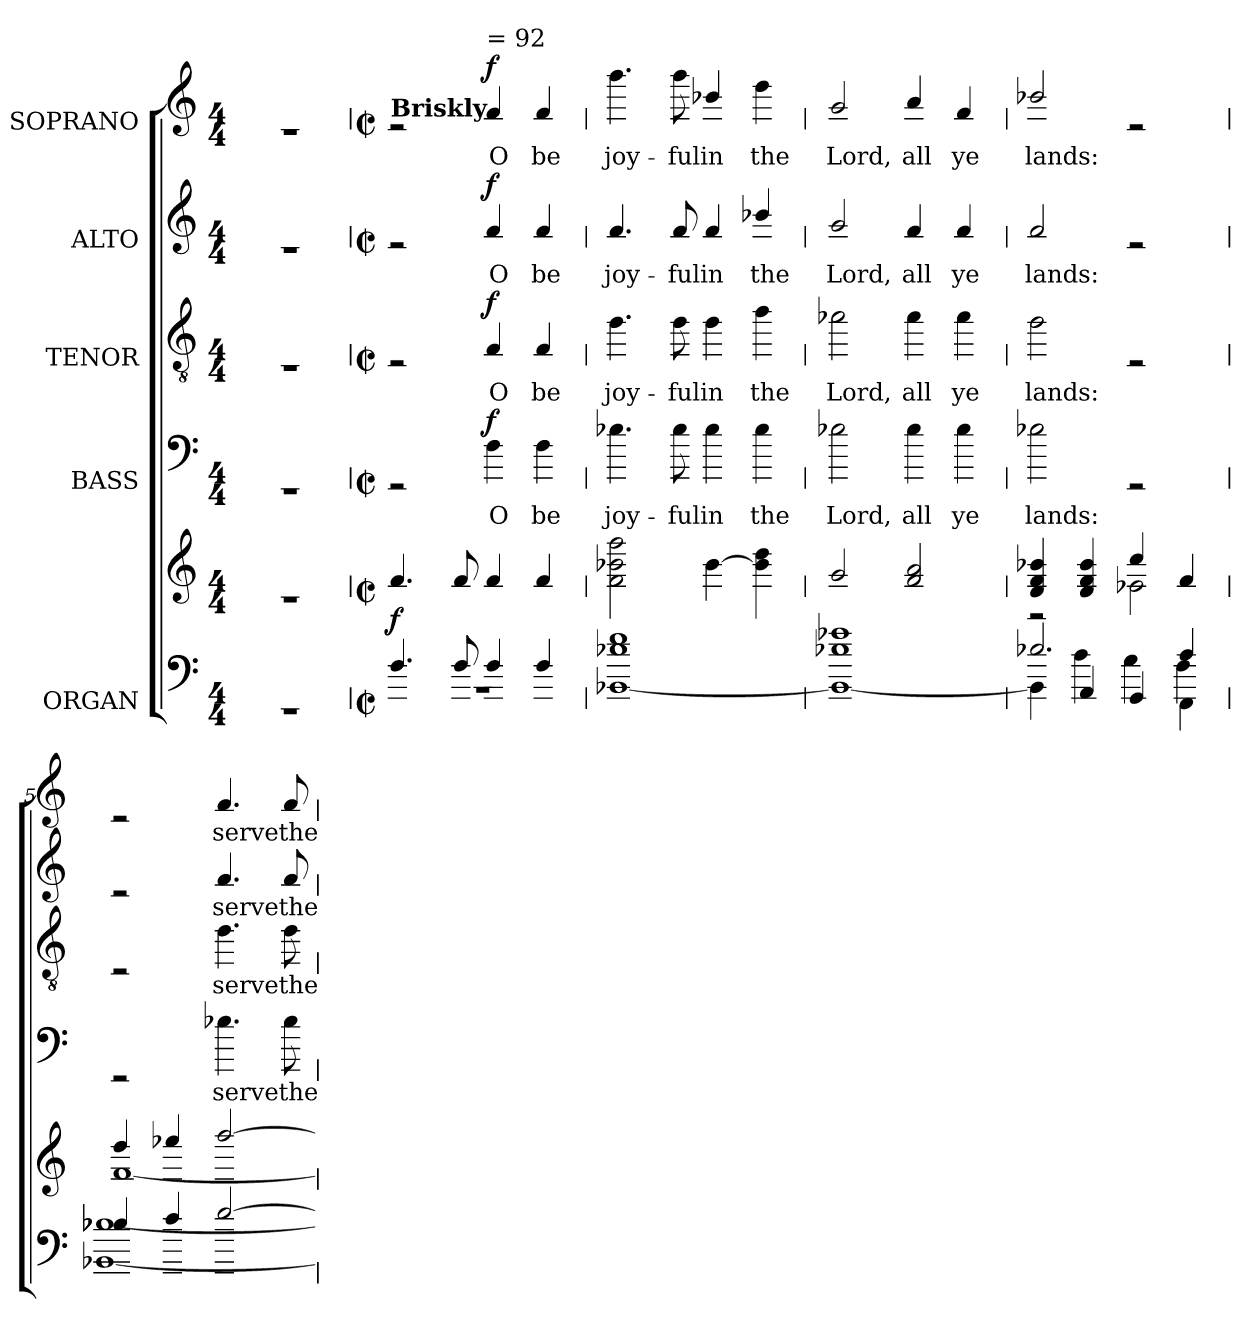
**kern	**kern	**dynam	**kern	**text	**dynam	**kern	**text	**dynam	**kern	**text	**dynam	**kern	**text	**dynam
*part5	*part5	*part5	*part4	*part4	*part4	*part3	*part3	*part3	*part2	*part2	*part2	*part1	*part1	*part1
*staff6	*staff5	*staff5/6	*staff4	*staff4	*staff4	*staff3	*staff3	*staff3	*staff2	*staff2	*staff2	*staff1	*staff1	*staff1
*I"ORGAN	*	*	*I"BASS	*	*	*I"TENOR	*	*	*I"ALTO	*	*	*I"SOPRANO	*	*
!!LO:PB:g=z
*stria0	*stria0	*	*stria0	*	*	*stria0	*	*	*stria0	*	*	*stria0	*	*
*clefF4	*clefG2	*	*clefF4	*	*	*clefGv2	*	*	*clefG2	*	*	*clefG2	*	*
*	*	*	*	*	*	*ITrd7c12	*	*	*	*	*	*	*	*
*k[]	*k[]	*	*k[]	*	*	*k[]	*	*	*k[]	*	*	*k[]	*	*
*C:	*C:	*	*C:	*	*	*C:	*	*	*C:	*	*	*C:	*	*
*M4/4	*M4/4	*	*M4/4	*	*	*M4/4	*	*	*M4/4	*	*	*M4/4	*	*
=1	=1	=1	=1	=1	=1	=1	=1	=1	=1	=1	=1	=1	=1	=1
1r	1r	.	1r	.	.	1r	.	.	1r	.	.	1r	.	.
!!LO:PB:g=z
=1	=1	=1	=1	=1	=1	=1	=1	=1	=1	=1	=1	=1	=1	=1
*M2/2	*M2/2	*	*M2/2	*	*	*M2/2	*	*	*M2/2	*	*	*M2/2	*	*
*met(c|)	*met(c|)	*	*met(c|)	*	*	*met(c|)	*	*	*met(c|)	*	*	*met(c|)	*	*
*^	*	*	*	*	*	*	*	*	*	*	*	*	*	*
!	!	!	!	!	!	!	!	!	!	!	!	!	!LO:TX:a:B:t=Briskly	!	!
4.Fi/	1r	4.fi/	f	2r	.	.	2r	.	.	2r	.	.	2r	.	.
8Fi/	.	8fi/	.	.	.	.	.	.	.	.	.	.	.	.	.
!	!	!	!	!	!LO:LY:b:color=#000000	!	!	!	!	!	!	!	!	!	!
!	!	!	!	!	!	!	!	!LO:LY:b:color=#000000	!	!	!	!	!	!	!
!	!	!	!	!	!	!	!	!	!	!	!LO:LY:b:color=#000000	!	!	!	!
!	!	!	!	!	!	!	!	!	!	!	!	!	!LO:TX:t== 92	!	!
!	!	!	!	!	!	!	!	!	!	!	!	!	!	!LO:LY:b:color=#000000	!
4Fi/	.	4fi/	.	4Fi\	O	f	4FFi/	O	f	4fi/	O	f	4fi/	O	f
!	!	!	!	!	!LO:LY:b:color=#000000	!	!	!	!	!	!	!	!	!	!
!	!	!	!	!	!	!	!	!LO:LY:b:color=#000000	!	!	!	!	!	!	!
!	!	!	!	!	!	!	!	!	!	!	!LO:LY:b:color=#000000	!	!	!	!
!	!	!	!	!	!	!	!	!	!	!	!	!	!	!LO:LY:b:color=#000000	!
4Fi/	.	4fi/	.	4Fi\	be	.	4FFi/	be	.	4fi/	be	.	4fi/	be	.
=2	=2	=2	=2	=2	=2	=2	=2	=2	=2	=2	=2	=2	=2	=2	=2
!	!	!	!	!	!LO:LY:b:color=#000000	!	!	!	!	!	!	!	!	!	!
!	!	!	!	!	!	!	!	!LO:LY:b:color=#000000	!	!	!	!	!	!	!
!	!	!	!	!	!	!	!	!	!	!	!LO:LY:b:color=#000000	!	!	!	!
!	!	!	!	!	!	!	!	!	!	!	!	!	!	!LO:LY:b:color=#000000	!
1B-i 1di	[1BB-i	2fi\ 2b-i 2ffi	.	4.B-i\	joy-	.	4.Di\	joy-	.	4.fi/	joy-	.	4.ffi\	joy-	.
!	!	!	!	!	!LO:LY:b:color=#000000	!	!	!	!	!	!	!	!	!	!
!	!	!	!	!	!	!	!	!LO:LY:b:color=#000000	!	!	!	!	!	!	!
!	!	!	!	!	!	!	!	!	!	!	!LO:LY:b:color=#000000	!	!	!	!
!	!	!	!	!	!	!	!	!	!	!	!	!	!	!LO:LY:b:color=#000000	!
.	.	.	.	8B-i\	-ful	.	8Di\	-ful	.	8fi/	-ful	.	8ffi\	-ful	.
!	!	!	!	!	!LO:LY:b:color=#000000	!	!	!	!	!	!	!	!	!	!
!	!	!	!	!	!	!	!	!LO:LY:b:color=#000000	!	!	!	!	!	!	!
!	!	!	!	!	!	!	!	!	!	!	!LO:LY:b:color=#000000	!	!	!	!
!	!	!	!	!	!	!	!	!	!	!	!	!	!	!LO:LY:b:color=#000000	!
.	.	[4b-i\	.	4B-i\	in	.	4Di\	in	.	4fi/	in	.	4b-i/	in	.
!	!	!	!	!	!LO:LY:b:color=#000000	!	!	!	!	!	!	!	!	!	!
!	!	!	!	!	!	!	!	!LO:LY:b:color=#000000	!	!	!	!	!	!	!
!	!	!	!	!	!	!	!	!	!	!	!LO:LY:b:color=#000000	!	!	!	!
!	!	!	!	!	!	!	!	!	!	!	!	!	!	!LO:LY:b:color=#000000	!
.	.	4b-i\] 4ddi	.	4B-i\	the	.	4Fi\	the	.	4b-i/	the	.	4ddi\	the	.
=3	=3	=3	=3	=3	=3	=3	=3	=3	=3	=3	=3	=3	=3	=3	=3
!	!	!	!	!	!LO:LY:b:color=#000000	!	!	!	!	!	!	!	!	!	!
!	!	!	!	!	!	!	!	!LO:LY:b:color=#000000	!	!	!	!	!	!	!
!	!	!	!	!	!	!	!	!	!	!	!LO:LY:b:color=#000000	!	!	!	!
!	!	!	!	!	!	!	!	!	!	!	!	!	!	!LO:LY:b:color=#000000	!
1B-i 1e-i	1BB-i_	2gi/	.	2B-i\	Lord,	.	2E-i\	Lord,	.	2gi/	Lord,	.	2gi/	Lord,	.
!	!	!	!	!	!LO:LY:b:color=#000000	!	!	!	!	!	!	!	!	!	!
!	!	!	!	!	!	!	!	!LO:LY:b:color=#000000	!	!	!	!	!	!	!
!	!	!	!	!	!	!	!	!	!	!	!LO:LY:b:color=#000000	!	!	!	!
!	!	!	!	!	!	!	!	!	!	!	!	!	!	!LO:LY:b:color=#000000	!
.	.	2fi/ 2ai	.	4B-i\	all	.	4E-i\	all	.	4fi/	all	.	4ai/	all	.
!	!	!	!	!	!LO:LY:b:color=#000000	!	!	!	!	!	!	!	!	!	!
!	!	!	!	!	!	!	!	!LO:LY:b:color=#000000	!	!	!	!	!	!	!
!	!	!	!	!	!	!	!	!	!	!	!LO:LY:b:color=#000000	!	!	!	!
!	!	!	!	!	!	!	!	!	!	!	!	!	!	!LO:LY:b:color=#000000	!
.	.	.	.	4B-i\	ye	.	4E-i\	ye	.	4fi/	ye	.	4fi/	ye	.
=4	=4	=4	=4	=4	=4	=4	=4	=4	=4	=4	=4	=4	=4	=4	=4
*	*^	*^	*	*	*	*	*	*	*	*	*	*	*	*	*
!	!	!	!	!	!	!	!LO:LY:b:color=#000000	!	!	!	!	!	!	!	!	!	!
!	!	!	!	!	!	!	!	!	!	!LO:LY:b:color=#000000	!	!	!	!	!	!	!
!	!	!	!	!	!	!	!	!	!	!	!	!	!LO:LY:b:color=#000000	!	!	!	!
!	!	!	!	!	!	!	!	!	!	!	!	!	!	!	!	!LO:LY:b:color=#000000	!
2.B-i/	4BB-i\]	4ryy	4di/ 4fi 4b-i	2r	.	2B-i\	lands:	.	2Di\	lands:	.	2fi/	lands:	.	2b-i/	lands:	.
.	4AAi/	4Ai\	4di/ 4fi 4b-i	.	.	.	.	.	.	.	.	.	.	.	.	.	.
.	4GGi/	4Gi\	4cci/	2e-i\	.	2r	.	.	2r	.	.	2r	.	.	2r	.	.
4Ai/	4FFi\	4Fi\	4fi/	.	.	.	.	.	.	.	.	.	.	.	.	.	.
*	*v	*v	*	*	*	*	*	*	*	*	*	*	*	*	*	*	*
=5	=5	=5	=5	=5	=5	=5	=5	=5	=5	=5	=5	=5	=5	=5	=5	=5
4B-i/	[1BB-i [1B-i	4ddi/	[1fi	.	2r	.	.	2r	.	.	2r	.	.	2r	.	.
4ci/	.	4ee-i/	.	.	.	.	.	.	.	.	.	.	.	.	.	.
!	!	!	!	!	!	!LO:LY:b:color=#000000	!	!	!	!	!	!	!	!	!	!
!	!	!	!	!	!	!	!	!	!LO:LY:b:color=#000000	!	!	!	!	!	!	!
!	!	!	!	!	!	!	!	!	!	!	!	!LO:LY:b:color=#000000	!	!	!	!
!	!	!	!	!	!	!	!	!	!	!	!	!	!	!	!LO:LY:b:color=#000000	!
[2di/	.	[2ffi/	.	.	4.B-i\	serve	.	4.Di\	serve	.	4.fi/	serve	.	4.fi/	serve	.
!	!	!	!	!	!	!LO:LY:b:color=#000000	!	!	!	!	!	!	!	!	!	!
!	!	!	!	!	!	!	!	!	!LO:LY:b:color=#000000	!	!	!	!	!	!	!
!	!	!	!	!	!	!	!	!	!	!	!	!LO:LY:b:color=#000000	!	!	!	!
!	!	!	!	!	!	!	!	!	!	!	!	!	!	!	!LO:LY:b:color=#000000	!
.	.	.	.	.	8B-i\	the	.	8Di\	the	.	8fi/	the	.	8fi/	the	.
*v	*v	*	*	*	*	*	*	*	*	*	*	*	*	*	*	*
*	*v	*v	*	*	*	*	*	*	*	*	*	*	*	*	*
=	=	=	=	=	=	=	=	=	=	=	=	=	=	=
*-	*-	*-	*-	*-	*-	*-	*-	*-	*-	*-	*-	*-	*-	*-
